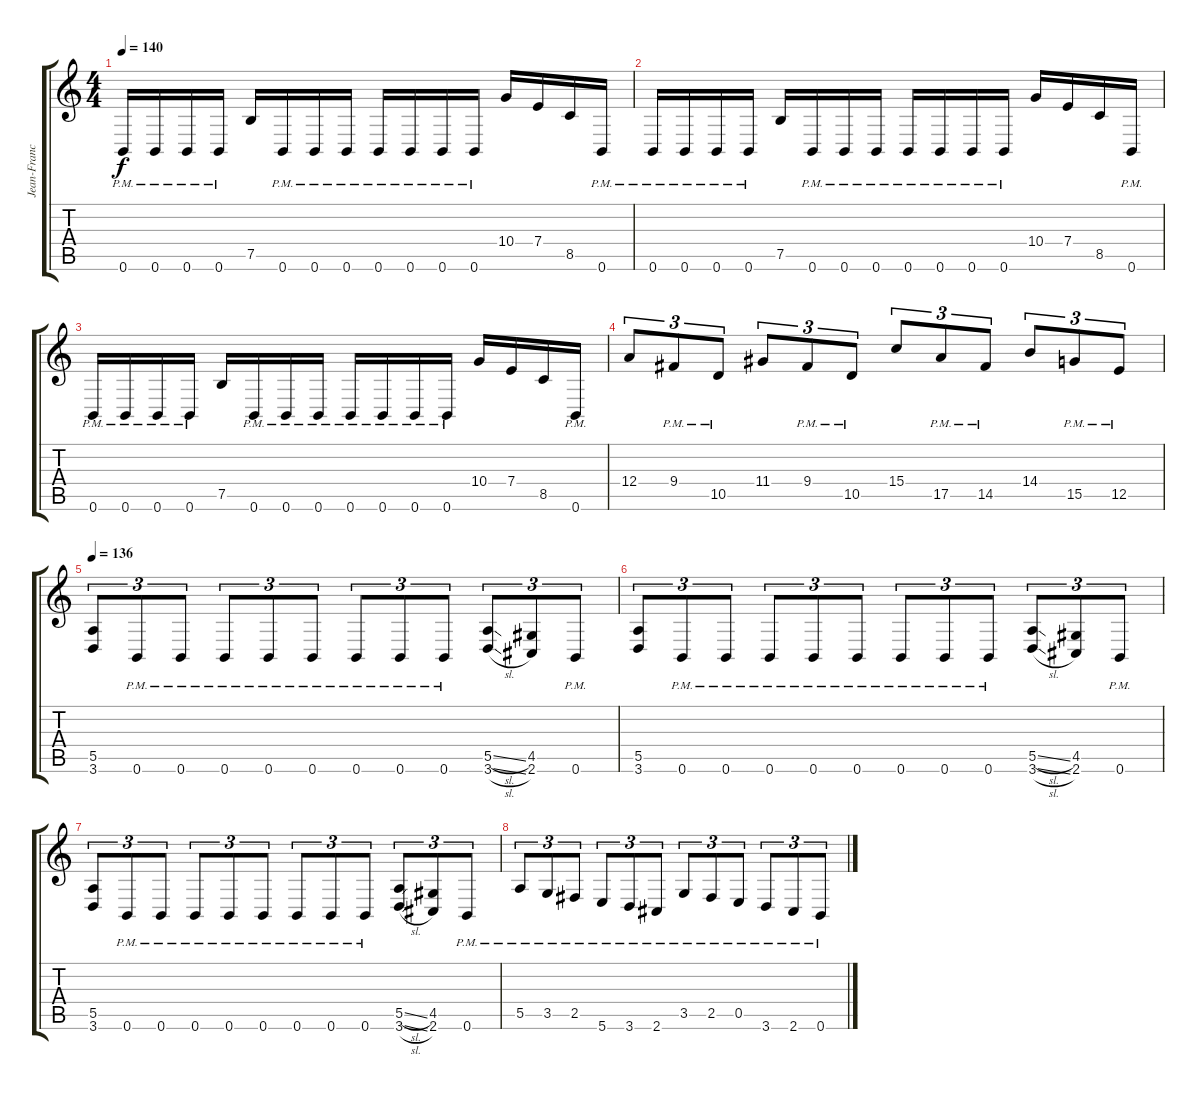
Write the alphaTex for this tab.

\track ("Jean-Francois Dagenais (Rhythm)" "Jean-Franc") {instrument distortionguitar}
\staff {score tabs}
\tuning (B3 Gb3 D3 A2 E2 B1) {hide}
\ts (4 4)
\tempo 140
\clef g2
\ks c
0.6{pm}.16{dy f} 0.6{pm}.16 0.6{pm}.16 0.6{pm}.16 7.5.16 0.6{pm}.16 0.6{pm}.16 0.6{pm}.16 0.6{pm}.16 0.6{pm}.16 0.6{pm}.16 0.6{pm}.16 10.4.16 7.4.16 8.5.16 0.6{pm}.16 |
0.6{pm}.16 0.6{pm}.16 0.6{pm}.16 0.6{pm}.16 7.5.16 0.6{pm}.16 0.6{pm}.16 0.6{pm}.16 0.6{pm}.16 0.6{pm}.16 0.6{pm}.16 0.6{pm}.16 10.4.16 7.4.16 8.5.16 0.6{pm}.16 |
0.6{pm}.16 0.6{pm}.16 0.6{pm}.16 0.6{pm}.16 7.5.16 0.6{pm}.16 0.6{pm}.16 0.6{pm}.16 0.6{pm}.16 0.6{pm}.16 0.6{pm}.16 0.6{pm}.16 10.4.16 7.4.16 8.5.16 0.6{pm}.16 |
12.4.8{tu (3 2)} 9.4{pm}.8{tu (3 2)} 10.5{pm}.8{tu (3 2)} 11.4.8{tu (3 2)} 9.4{pm}.8{tu (3 2)} 10.5{pm}.8{tu (3 2)} 15.4.8{tu (3 2)} 17.5{pm}.8{tu (3 2)} 14.5{pm}.8{tu (3 2)} 14.4.8{tu (3 2)} 15.5{pm}.8{tu (3 2)} 12.5{pm}.8{tu (3 2)} |
\tempo 136
(5.5 3.6).8{tu (3 2)} 0.6{pm}.8{tu (3 2)} 0.6{pm}.8{tu (3 2)} 0.6{pm}.8{tu (3 2)} 0.6{pm}.8{tu (3 2)} 0.6{pm}.8{tu (3 2)} 0.6{pm}.8{tu (3 2)} 0.6{pm}.8{tu (3 2)} 0.6{pm}.8{tu (3 2)} (5.5{sl} 3.6{sl}).8{tu (3 2)} (4.5 2.6).8{tu (3 2)} 0.6{pm}.8{tu (3 2)} |
(5.5 3.6).8{tu (3 2)} 0.6{pm}.8{tu (3 2)} 0.6{pm}.8{tu (3 2)} 0.6{pm}.8{tu (3 2)} 0.6{pm}.8{tu (3 2)} 0.6{pm}.8{tu (3 2)} 0.6{pm}.8{tu (3 2)} 0.6{pm}.8{tu (3 2)} 0.6{pm}.8{tu (3 2)} (5.5{sl} 3.6{sl}).8{tu (3 2)} (4.5 2.6).8{tu (3 2)} 0.6{pm}.8{tu (3 2)} |
(5.5 3.6).8{tu (3 2)} 0.6{pm}.8{tu (3 2)} 0.6{pm}.8{tu (3 2)} 0.6{pm}.8{tu (3 2)} 0.6{pm}.8{tu (3 2)} 0.6{pm}.8{tu (3 2)} 0.6{pm}.8{tu (3 2)} 0.6{pm}.8{tu (3 2)} 0.6{pm}.8{tu (3 2)} (5.5{sl} 3.6{sl}).8{tu (3 2)} (4.5 2.6).8{tu (3 2)} 0.6{pm}.8{tu (3 2)} |
5.5{pm}.8{tu (3 2)} 3.5{pm}.8{tu (3 2)} 2.5{pm}.8{tu (3 2)} 5.6{pm}.8{tu (3 2)} 3.6{pm}.8{tu (3 2)} 2.6{pm}.8{tu (3 2)} 3.5{pm}.8{tu (3 2)} 2.5{pm}.8{tu (3 2)} 0.5{pm}.8{tu (3 2)} 3.6{pm}.8{tu (3 2)} 2.6{pm}.8{tu (3 2)} 0.6{pm}.8{tu (3 2)}
